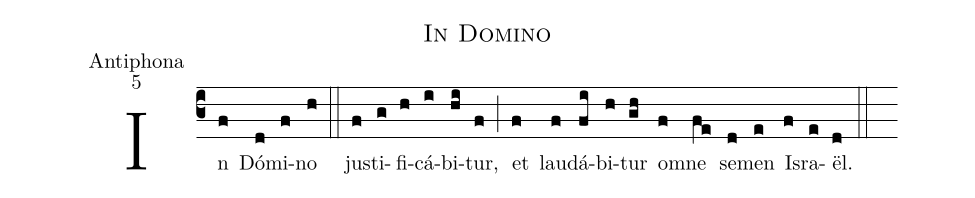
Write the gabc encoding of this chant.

name:In Domino;
office-part:Antiphona;
mode:5;
%%
(c3) In(f) Dó(d)mi(f)no(h) (::)
ju(f)sti(g)fi(h)cá(i)bi(hi)tur,(f) (;) et(f) lau(f)dá(fi)bi(h)tur(gh) o(f)mne(fe) se(d)men(e) Is(f)ra(e)ël.(d) (::)
